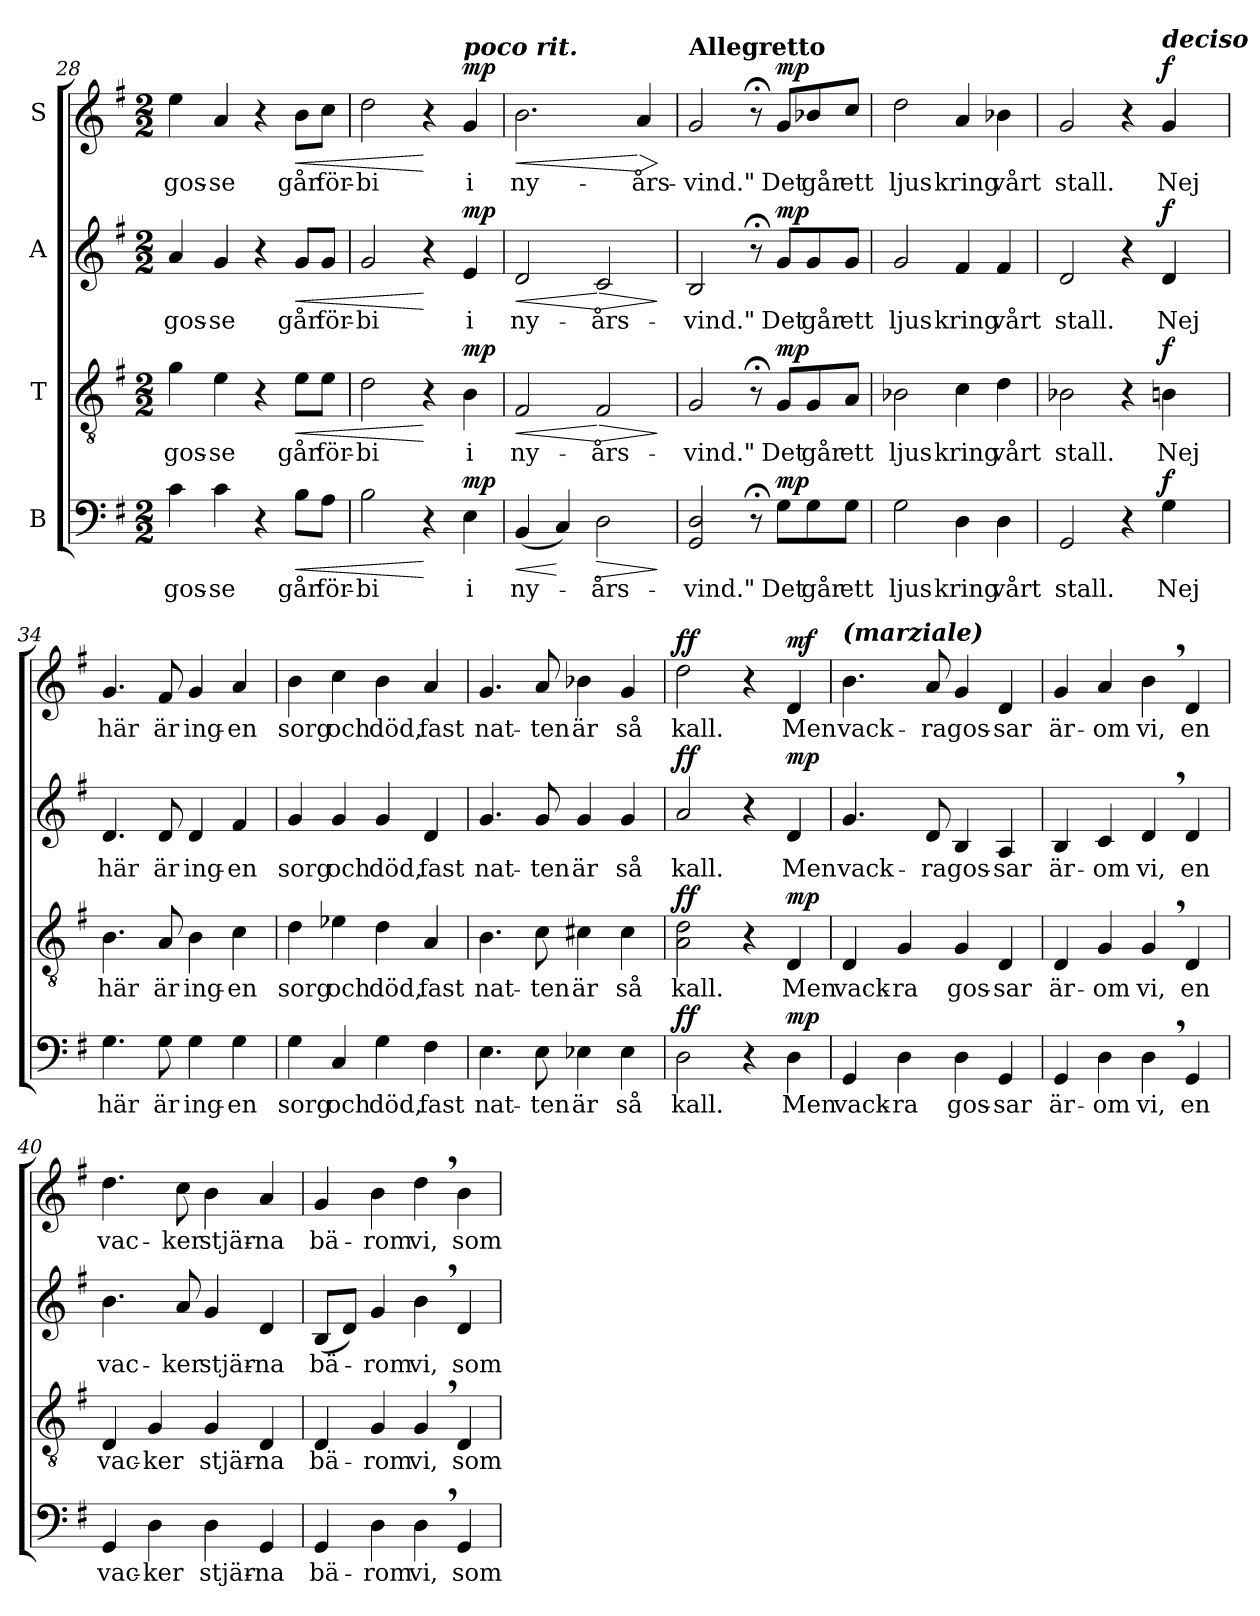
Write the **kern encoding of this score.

**kern	**text	**dynam	**kern	**text	**dynam	**kern	**text	**dynam	**kern	**text	**dynam
*part4	*part4	*part4	*part3	*part3	*part3	*part2	*part2	*part2	*part1	*part1	*part1
*staff4	*staff4	*staff4	*staff3	*staff3	*staff3	*staff2	*staff2	*staff2	*staff1	*staff1	*staff1
*I"B	*	*	*I"T	*	*	*I"A	*	*	*I"S	*	*
*clefF4	*	*	*clefGv2	*	*	*clefG2	*	*	*clefG2	*	*
*k[f#]	*	*	*k[f#]	*	*	*k[f#]	*	*	*k[f#]	*	*
*G:	*	*	*G:	*	*	*G:	*	*	*G:	*	*
*M2/2	*	*	*M2/2	*	*	*M2/2	*	*	*M2/2	*	*
=28	=28	=28	=28	=28	=28	=28	=28	=28	=28	=28	=28
!	!LO:LY:b	!	!	!LO:LY:b	!	!	!LO:LY:b	!	!	!LO:LY:b	!
4c\	gos-	.	4g\	gos-	.	4a/	gos-	.	4ee\	gos-	.
!	!LO:LY:b	!	!	!LO:LY:b	!	!	!LO:LY:b	!	!	!LO:LY:b	!
4c\	-se	.	4e\	-se	.	4g/	-se	.	4a/	-se	.
4r	.	.	4r	.	.	4r	.	.	4r	.	.
!	!LO:LY:b	!LO:HP:b	!	!LO:LY:b	!LO:HP:b	!	!LO:LY:b	!LO:HP:b	!	!LO:LY:b	!LO:HP:b
8B\L	går	<	8e\L	går	<	8g/L	går	<	8b\L	går	<
!	!LO:LY:b	!	!	!LO:LY:b	!	!	!LO:LY:b	!	!	!LO:LY:b	!
8A\J	för-	.	8e\J	för-	.	8g/J	för-	.	8cc\J	för-	.
!!LO:LB:g=z
=29	=29	=29	=29	=29	=29	=29	=29	=29	=29	=29	=29
!	!LO:LY:b	!	!	!LO:LY:b	!	!	!LO:LY:b	!	!	!LO:LY:b	!
2B\	-bi	.	2d\	-bi	.	2g/	-bi	.	2dd\	-bi	.
4r	.	[	4r	.	[	4r	.	[	4r	.	[
!	!	!	!	!	!	!	!	!	!LO:TX:a:Bi:t=poco rit.	!	!
!	!LO:LY:b	!LO:DY:a	!	!LO:LY:b	!LO:DY:a	!	!LO:LY:b	!LO:DY:a	!	!LO:LY:b	!LO:DY:a
4E\	i	mp	4B\	i	mp	4e/	i	mp	4g/	i	mp
=30	=30	=30	=30	=30	=30	=30	=30	=30	=30	=30	=30
!	!LO:LY:b	!LO:HP:b	!	!LO:LY:b	!LO:HP:b	!	!LO:LY:b	!LO:HP:b	!	!LO:LY:b	!LO:HP:b
(<4BB/	ny-	<	2F#/	ny-	<	2d/	ny-	<	2.b\	ny-	<
4C/)	.	[	.	.	.	.	.	.	.	.	.
!	!LO:LY:b	!LO:HP:b	!	!LO:LY:b	!LO:HP:n=1:b	!	!LO:LY:b	!LO:HP:n=1:b	!	!	!
2D\	-års-	>	2F#/	-års-	[ >	2c/	-års-	[ >	.	.	.
!	!	!	!	!	!	!	!	!	!	!LO:LY:b	!LO:HP:n=1:b
.	.	.	.	.	.	.	.	.	4a/	-års-	[ >
.	.	]	.	.	]	.	.	]	.	.	]
=31	=31	=31	=31	=31	=31	=31	=31	=31	=31	=31	=31
!	!	!	!	!	!	!	!	!	!LO:TX:a:B:t=Allegretto	!	!
!	!LO:LY:b	!	!	!LO:LY:b	!	!	!LO:LY:b	!	!	!LO:LY:b	!
2GG/ 2D/	-vind."	.	2G/	-vind."	.	2B/	-vind."	.	2g/	-vind."	.
8r;<	.	.	8r;<	.	.	8r;<	.	.	8r;<	.	.
!	!LO:LY:b	!LO:DY:a	!	!LO:LY:b	!LO:DY:a	!	!LO:LY:b	!LO:DY:a	!	!LO:LY:b	!LO:DY:a
8G\L	Det	mp	8G/L	Det	mp	8g/L	Det	mp	8g/L	Det	mp
!	!LO:LY:b	!	!	!LO:LY:b	!	!	!LO:LY:b	!	!	!LO:LY:b	!
8G\	går	.	8G/	går	.	8g/	går	.	8b-X/	går	.
!	!LO:LY:b	!	!	!LO:LY:b	!	!	!LO:LY:b	!	!	!LO:LY:b	!
8G\J	ett	.	8A/J	ett	.	8g/J	ett	.	8cc/J	ett	.
=32	=32	=32	=32	=32	=32	=32	=32	=32	=32	=32	=32
!	!LO:LY:b	!	!	!LO:LY:b	!	!	!LO:LY:b	!	!	!LO:LY:b	!
2G\	ljus	.	2B-X\	ljus	.	2g/	ljus	.	2dd\	ljus	.
!	!LO:LY:b	!	!	!LO:LY:b	!	!	!LO:LY:b	!	!	!LO:LY:b	!
4D\	kring	.	4c\	kring	.	4f#/	kring	.	4a/	kring	.
!	!LO:LY:b	!	!	!LO:LY:b	!	!	!LO:LY:b	!	!	!LO:LY:b	!
4D\	vårt	.	4d\	vårt	.	4f#/	vårt	.	4b-X\	vårt	.
=33	=33	=33	=33	=33	=33	=33	=33	=33	=33	=33	=33
!	!LO:LY:b	!	!	!LO:LY:b	!	!	!LO:LY:b	!	!	!LO:LY:b	!
2GG/	stall.	.	2B-X\	stall.	.	2d/	stall.	.	2g/	stall.	.
4r	.	.	4r	.	.	4r	.	.	4r	.	.
!	!	!	!	!	!	!	!	!	!LO:TX:a:Bi:t=deciso	!	!
!	!LO:LY:b	!LO:DY:a	!	!LO:LY:b	!LO:DY:a	!	!LO:LY:b	!LO:DY:a	!	!LO:LY:b	!LO:DY:a
4G\	Nej	f	4Bn\	Nej	f	4d/	Nej	f	4g/	Nej	f
=34	=34	=34	=34	=34	=34	=34	=34	=34	=34	=34	=34
!	!LO:LY:b	!	!	!LO:LY:b	!	!	!LO:LY:b	!	!	!LO:LY:b	!
4.G\	här	.	4.B\	här	.	4.d/	här	.	4.g/	här	.
!	!LO:LY:b	!	!	!LO:LY:b	!	!	!LO:LY:b	!	!	!LO:LY:b	!
8G\	är	.	8A/	är	.	8d/	är	.	8f#/	är	.
!	!LO:LY:b	!	!	!LO:LY:b	!	!	!LO:LY:b	!	!	!LO:LY:b	!
4G\	ing-	.	4B\	ing-	.	4d/	ing-	.	4g/	ing-	.
!	!LO:LY:b	!	!	!LO:LY:b	!	!	!LO:LY:b	!	!	!LO:LY:b	!
4G\	-en	.	4c\	-en	.	4f#/	-en	.	4a/	-en	.
!!LO:PB:g=z
=35	=35	=35	=35	=35	=35	=35	=35	=35	=35	=35	=35
!	!LO:LY:b	!	!	!LO:LY:b	!	!	!LO:LY:b	!	!	!LO:LY:b	!
4G\	sorg	.	4d\	sorg	.	4g/	sorg	.	4b\	sorg	.
!	!LO:LY:b	!	!	!LO:LY:b	!	!	!LO:LY:b	!	!	!LO:LY:b	!
4C/	och	.	4e-X\	och	.	4g/	och	.	4cc\	och	.
!	!LO:LY:b	!	!	!LO:LY:b	!	!	!LO:LY:b	!	!	!LO:LY:b	!
4G\	död,	.	4d\	död,	.	4g/	död,	.	4b\	död,	.
!	!LO:LY:b	!	!	!LO:LY:b	!	!	!LO:LY:b	!	!	!LO:LY:b	!
4F#\	fast	.	4A/	fast	.	4d/	fast	.	4a/	fast	.
=36	=36	=36	=36	=36	=36	=36	=36	=36	=36	=36	=36
!	!LO:LY:b	!	!	!LO:LY:b	!	!	!LO:LY:b	!	!	!LO:LY:b	!
4.E\	nat-	.	4.B\	nat-	.	4.g/	nat-	.	4.g/	nat-	.
!	!LO:LY:b	!	!	!LO:LY:b	!	!	!LO:LY:b	!	!	!LO:LY:b	!
8E\	-ten	.	8c\	-ten	.	8g/	-ten	.	8a/	-ten	.
!	!LO:LY:b	!	!	!LO:LY:b	!	!	!LO:LY:b	!	!	!LO:LY:b	!
4E-X\	är	.	4c#X\	är	.	4g/	är	.	4b-X\	är	.
!	!LO:LY:b	!	!	!LO:LY:b	!	!	!LO:LY:b	!	!	!LO:LY:b	!
4E-\	så	.	4c#\	så	.	4g/	så	.	4g/	så	.
=37	=37	=37	=37	=37	=37	=37	=37	=37	=37	=37	=37
!	!LO:LY:b	!LO:DY:a	!	!LO:LY:b	!LO:DY:a	!	!LO:LY:b	!LO:DY:a	!	!LO:LY:b	!LO:DY:a
2D\	kall.	ff	2A\ 2d\	kall.	ff	2a/	kall.	ff	2dd\	kall.	ff
4r	.	.	4r	.	.	4r	.	.	4r	.	.
!	!LO:LY:b	!LO:DY:a	!	!LO:LY:b	!LO:DY:a	!	!LO:LY:b	!LO:DY:a	!	!LO:LY:b	!LO:DY:a
4D\	Men	mp	4D/	Men	mp	4d/	Men	mp	4d/	Men	mf
=38	=38	=38	=38	=38	=38	=38	=38	=38	=38	=38	=38
!	!	!	!	!	!	!	!	!	!LO:TX:a:Bi:t=(marziale)	!	!
!	!LO:LY:b	!	!	!LO:LY:b	!	!	!LO:LY:b	!	!	!LO:LY:b	!
4GG/	vack-	.	4D/	vack-	.	4.g/	vack-	.	4.b\	vack-	.
!	!LO:LY:b	!	!	!LO:LY:b	!	!	!	!	!	!	!
4D\	-ra	.	4G/	-ra	.	.	.	.	.	.	.
!	!	!	!	!	!	!	!LO:LY:b	!	!	!LO:LY:b	!
.	.	.	.	.	.	8d/	-ra	.	8a/	-ra	.
!	!LO:LY:b	!	!	!LO:LY:b	!	!	!LO:LY:b	!	!	!LO:LY:b	!
4D\	gos-	.	4G/	gos-	.	4B/	gos-	.	4g/	gos-	.
!	!LO:LY:b	!	!	!LO:LY:b	!	!	!LO:LY:b	!	!	!LO:LY:b	!
4GG/	-sar	.	4D/	-sar	.	4A/	-sar	.	4d/	-sar	.
=39	=39	=39	=39	=39	=39	=39	=39	=39	=39	=39	=39
!	!LO:LY:b	!	!	!LO:LY:b	!	!	!LO:LY:b	!	!	!LO:LY:b	!
4GG/	är-	.	4D/	är-	.	4B/	är-	.	4g/	är-	.
!	!LO:LY:b	!	!	!LO:LY:b	!	!	!LO:LY:b	!	!	!LO:LY:b	!
4D\	-om	.	4G/	-om	.	4c/	-om	.	4a/	-om	.
!	!LO:LY:b	!	!	!LO:LY:b	!	!	!LO:LY:b	!	!	!LO:LY:b	!
4D,>\	vi,	.	4G,>/	vi,	.	4d,>/	vi,	.	4b,>\	vi,	.
!	!LO:LY:b	!	!	!LO:LY:b	!	!	!LO:LY:b	!	!	!LO:LY:b	!
4GG/	en	.	4D/	en	.	4d/	en	.	4d/	en	.
=40	=40	=40	=40	=40	=40	=40	=40	=40	=40	=40	=40
!	!LO:LY:b	!	!	!LO:LY:b	!	!	!LO:LY:b	!	!	!LO:LY:b	!
4GG/	vac-	.	4D/	vac-	.	4.b\	vac-	.	4.dd\	vac-	.
!	!LO:LY:b	!	!	!LO:LY:b	!	!	!	!	!	!	!
4D\	-ker	.	4G/	-ker	.	.	.	.	.	.	.
!	!	!	!	!	!	!	!LO:LY:b	!	!	!LO:LY:b	!
.	.	.	.	.	.	8a/	-ker	.	8cc\	-ker	.
!	!LO:LY:b	!	!	!LO:LY:b	!	!	!LO:LY:b	!	!	!LO:LY:b	!
4D\	stjär-	.	4G/	stjär-	.	4g/	stjär-	.	4b\	stjär-	.
!	!LO:LY:b	!	!	!LO:LY:b	!	!	!LO:LY:b	!	!	!LO:LY:b	!
4GG/	-na	.	4D/	-na	.	4d/	-na	.	4a/	-na	.
!!LO:LB:g=z
=41	=41	=41	=41	=41	=41	=41	=41	=41	=41	=41	=41
!	!LO:LY:b	!	!	!LO:LY:b	!	!	!LO:LY:b	!	!	!LO:LY:b	!
4GG/	bä-	.	4D/	bä-	.	(<8B/L	bä-	.	4g/	bä-	.
.	.	.	.	.	.	8d/J)	.	.	.	.	.
!	!LO:LY:b	!	!	!LO:LY:b	!	!	!LO:LY:b	!	!	!LO:LY:b	!
4D\	-rom	.	4G/	-rom	.	4g/	-rom	.	4b\	-rom	.
!	!LO:LY:b	!	!	!LO:LY:b	!	!	!LO:LY:b	!	!	!LO:LY:b	!
4D,>\	vi,	.	4G,>/	vi,	.	4b,>\	vi,	.	4dd,>\	vi,	.
!	!LO:LY:b	!	!	!LO:LY:b	!	!	!LO:LY:b	!	!	!LO:LY:b	!
4GG/	som	.	4D/	som	.	4d/	som	.	4b\	som	.
=	=	=	=	=	=	=	=	=	=	=	=
*-	*-	*-	*-	*-	*-	*-	*-	*-	*-	*-	*-
